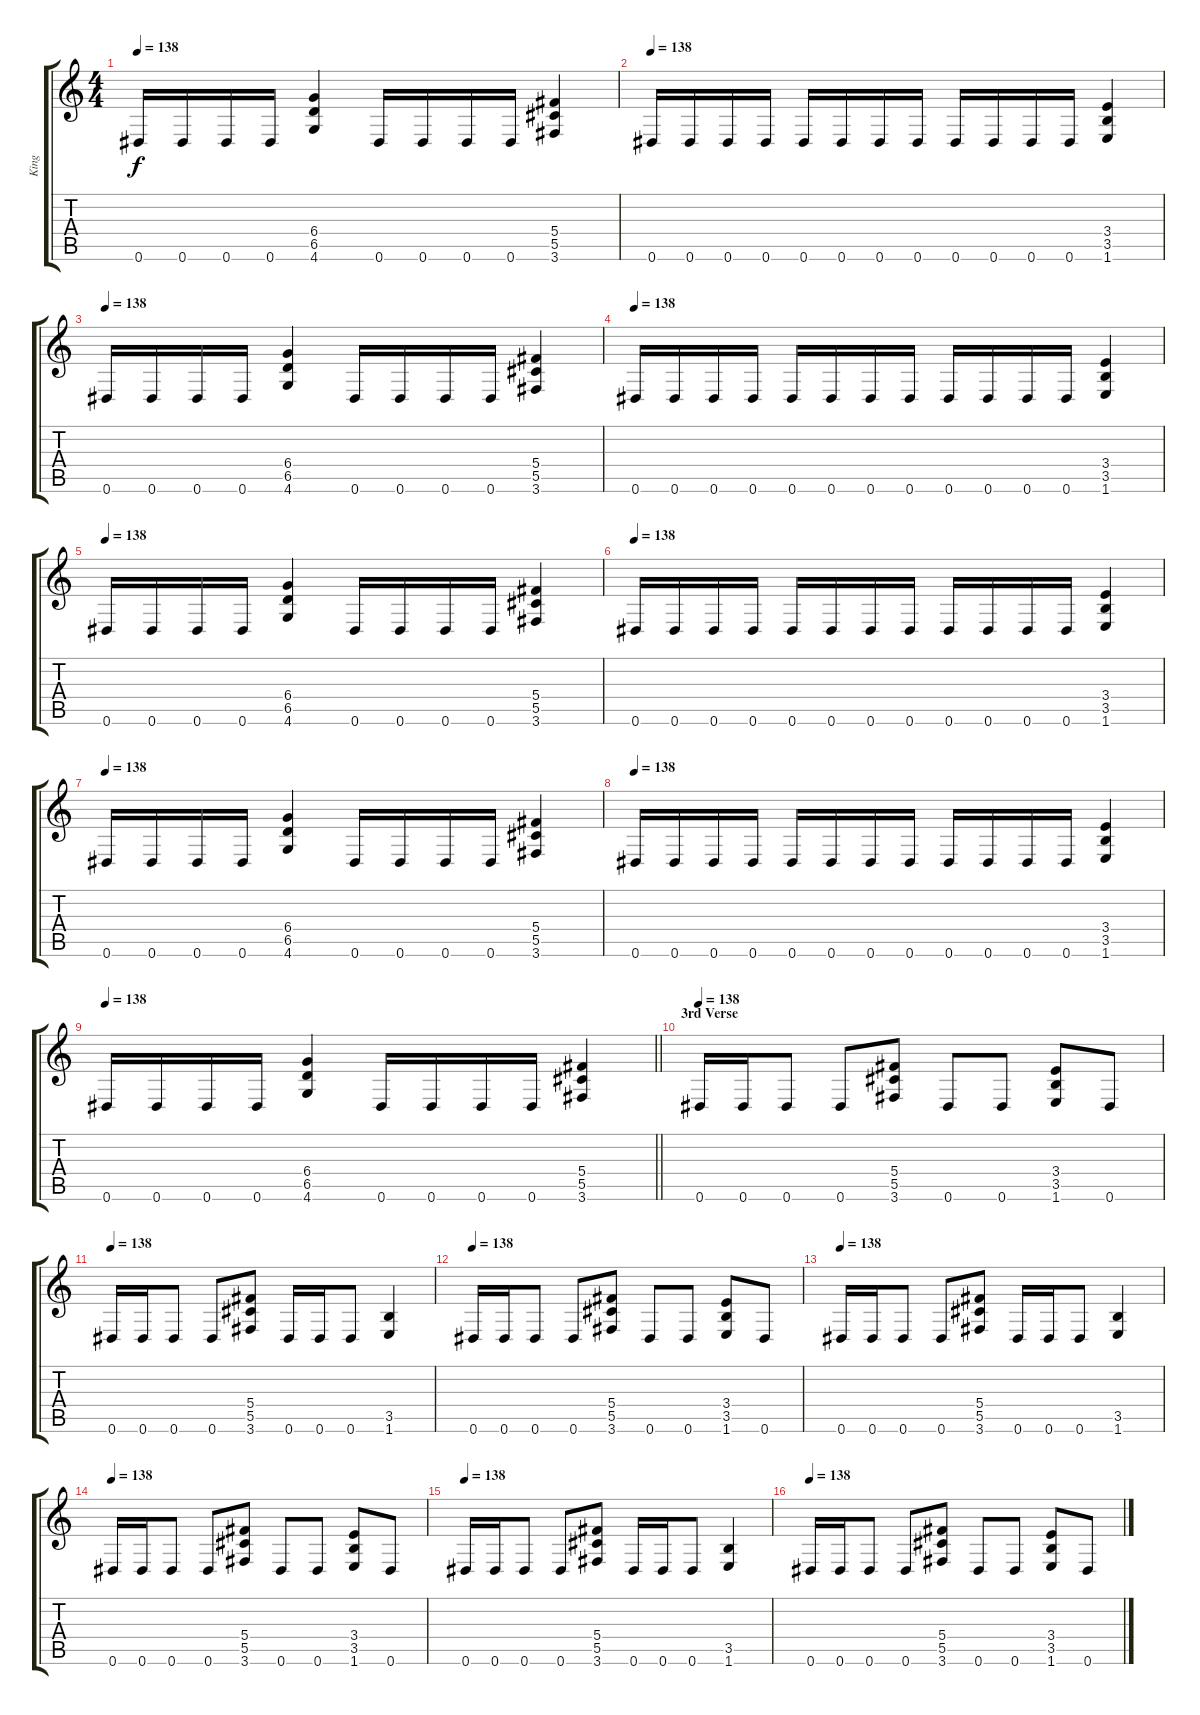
\track ("King" "King") {instrument distortionguitar}
\staff {score tabs}
\tuning (Eb4 Bb3 Gb3 Db3 Ab2 Eb2) {hide}
\ts (4 4)
\tempo 138
\clef g2
\ks c
0.6.16{dy f} 0.6.16 0.6.16 0.6.16 (6.4 6.5 4.6).4 0.6.16 0.6.16 0.6.16 0.6.16 (5.4 5.5 3.6).4 |
\tempo 138
0.6.16 0.6.16 0.6.16 0.6.16 0.6.16 0.6.16 0.6.16 0.6.16 0.6.16 0.6.16 0.6.16 0.6.16 (3.4 3.5 1.6).4 |
\tempo 138
0.6.16 0.6.16 0.6.16 0.6.16 (6.4 6.5 4.6).4 0.6.16 0.6.16 0.6.16 0.6.16 (5.4 5.5 3.6).4 |
\tempo 138
0.6.16 0.6.16 0.6.16 0.6.16 0.6.16 0.6.16 0.6.16 0.6.16 0.6.16 0.6.16 0.6.16 0.6.16 (3.4 3.5 1.6).4 |
\tempo 138
0.6.16 0.6.16 0.6.16 0.6.16 (6.4 6.5 4.6).4 0.6.16 0.6.16 0.6.16 0.6.16 (5.4 5.5 3.6).4 |
\tempo 138
0.6.16 0.6.16 0.6.16 0.6.16 0.6.16 0.6.16 0.6.16 0.6.16 0.6.16 0.6.16 0.6.16 0.6.16 (3.4 3.5 1.6).4 |
\tempo 138
0.6.16 0.6.16 0.6.16 0.6.16 (6.4 6.5 4.6).4 0.6.16 0.6.16 0.6.16 0.6.16 (5.4 5.5 3.6).4 |
\tempo 138
0.6.16 0.6.16 0.6.16 0.6.16 0.6.16 0.6.16 0.6.16 0.6.16 0.6.16 0.6.16 0.6.16 0.6.16 (3.4 3.5 1.6).4 |
\tempo 138
\barLineRight lightlight
0.6.16 0.6.16 0.6.16 0.6.16 (6.4 6.5 4.6).4 0.6.16 0.6.16 0.6.16 0.6.16 (5.4 5.5 3.6).4 |
\section ("" "3rd Verse")
\tempo 138
0.6.16 0.6.16 0.6.8 0.6.8 (5.4 5.5 3.6).8 0.6.8 0.6.8 (3.4 3.5 1.6).8 0.6.8 |
\tempo 138
0.6.16 0.6.16 0.6.8 0.6.8 (5.4 5.5 3.6).8 0.6.16 0.6.16 0.6.8 (3.5 1.6).4 |
\tempo 138
0.6.16 0.6.16 0.6.8 0.6.8 (5.4 5.5 3.6).8 0.6.8 0.6.8 (3.4 3.5 1.6).8 0.6.8 |
\tempo 138
0.6.16 0.6.16 0.6.8 0.6.8 (5.4 5.5 3.6).8 0.6.16 0.6.16 0.6.8 (3.5 1.6).4 |
\tempo 138
0.6.16 0.6.16 0.6.8 0.6.8 (5.4 5.5 3.6).8 0.6.8 0.6.8 (3.4 3.5 1.6).8 0.6.8 |
\tempo 138
0.6.16 0.6.16 0.6.8 0.6.8 (5.4 5.5 3.6).8 0.6.16 0.6.16 0.6.8 (3.5 1.6).4 |
\tempo 138
0.6.16 0.6.16 0.6.8 0.6.8 (5.4 5.5 3.6).8 0.6.8 0.6.8 (3.4 3.5 1.6).8 0.6.8
